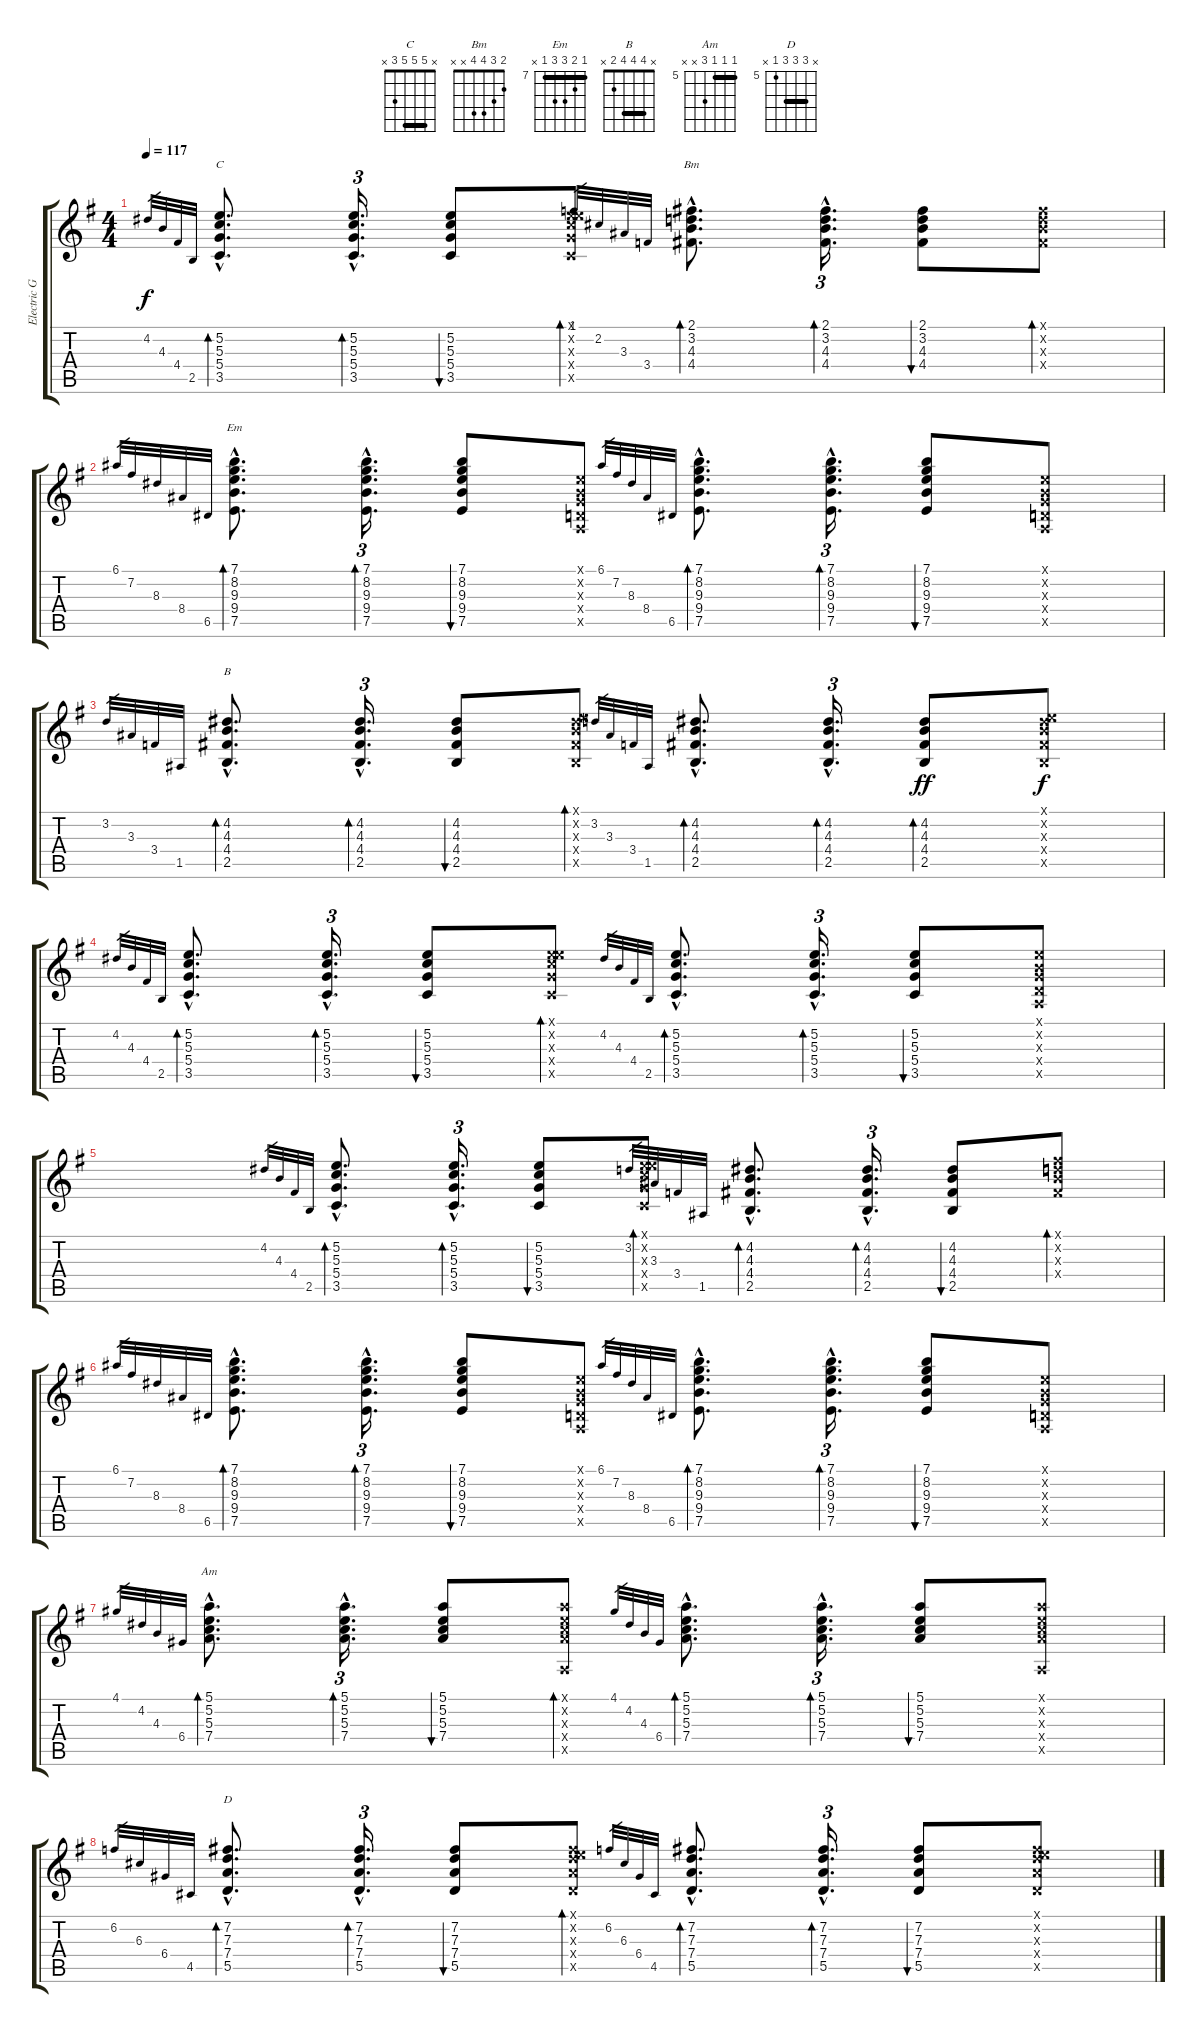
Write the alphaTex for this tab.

\track ("Electric Guitar" "Electric G") {instrument electricguitarjazz}
\staff {score tabs}
\tuning (E4 B3 G3 D3 A2 E2) {hide}
\chord ("C" x 5 5 5 3 x) {barre 5}
\chord ("Bm" 2 3 4 4 x x)
\chord ("Em" 7 8 9 9 7 x) {firstfret 7 barre 7}
\chord ("B" x 4 4 4 2 x) {barre 4}
\chord ("Am" 5 5 5 7 x x) {firstfret 5 barre 5}
\chord ("D" x 7 7 7 5 x) {firstfret 5 barre 7}
\ts (4 4)
\tempo 117
\clef g2
\ks g
4.2.32{gr dy f} 4.3.32{gr} 4.4.32{gr} 2.5.32{gr} (5.2{hac} 5.3{hac} 5.4{hac} 3.5{hac}).8{d bd 30 ch "C"} (5.2{hac} 5.3{hac} 5.4{hac} 3.5{hac}).16{d tu (3 2) bd 30} (5.2 5.3 5.4 3.5).8{bu 30} (0.1{x} 5.2{x} 5.3{x} 5.4{x} 3.5{x}).8{bd 30} 1.1.32{gr} 2.2.32{gr} 3.3.32{gr} 3.4.32{gr} (2.1{hac} 3.2{hac} 4.3{hac} 4.4{hac}).8{d bd 30 ch "Bm"} (2.1{hac} 3.2{hac} 4.3{hac} 4.4{hac}).16{d tu (3 2) bd 30} (2.1 3.2 4.3 4.4).8{bu 30} (2.1{x} 3.2{x} 4.3{x} 4.4{x}).8{bd 30} |
6.1.32{gr} 7.2.32{gr} 8.3.32{gr} 8.4.32{gr} 6.5.32{gr} (7.1{hac} 8.2{hac} 9.3{hac} 9.4{hac} 7.5{hac}).8{d bd 30 ch "Em"} (7.1{hac} 8.2{hac} 9.3{hac} 9.4{hac} 7.5{hac}).16{d tu (3 2) bd 30} (7.1 8.2 9.3 9.4 7.5).8{bu 30} (0.1{x} 0.2{x} 0.3{x} 0.4{x} 0.5{x}).8 6.1.32{gr} 7.2.32{gr} 8.3.32{gr} 8.4.32{gr} 6.5.32{gr} (7.1{hac} 8.2{hac} 9.3{hac} 9.4{hac} 7.5{hac}).8{d bd 30} (7.1{hac} 8.2{hac} 9.3{hac} 9.4{hac} 7.5{hac}).16{d tu (3 2) bd 30} (7.1 8.2 9.3 9.4 7.5).8{bu 30} (0.1{x} 0.2{x} 0.3{x} 0.4{x} 0.5{x}).8 |
3.2.32{gr} 3.3.32{gr} 3.4.32{gr} 1.5.32{gr} (4.2{hac} 4.3{hac} 4.4{hac} 2.5{hac}).8{d bd 30 ch "B"} (4.2{hac} 4.3{hac} 4.4{hac} 2.5{hac}).16{d tu (3 2) bd 30} (4.2 4.3 4.4 2.5).8{bu 30} (0.1{x} 4.2{x} 4.3{x} 4.4{x} 2.5{x}).8{bd 30} 3.2.32{gr} 3.3.32{gr} 3.4.32{gr} 1.5.32{gr} (4.2{hac} 4.3{hac} 4.4{hac} 2.5{hac}).8{d bd 30} (4.2{hac} 4.3{hac} 4.4{hac} 2.5{hac}).16{d tu (3 2) bd 30} (4.2 4.3 4.4 2.5).8{bd 30 dy ff} (0.1{x} 4.2{x} 4.3{x} 4.4{x} 2.5{x}).8{dy f} |
4.2.32{gr} 4.3.32{gr} 4.4.32{gr} 2.5.32{gr} (5.2{hac} 5.3{hac} 5.4{hac} 3.5{hac}).8{d bd 30} (5.2{hac} 5.3{hac} 5.4{hac} 3.5{hac}).16{d tu (3 2) bd 30} (5.2 5.3 5.4 3.5).8{bu 30} (0.1{x} 5.2{x} 5.3{x} 5.4{x} 3.5{x}).8{bd 30} 4.2.32{gr} 4.3.32{gr} 4.4.32{gr} 2.5.32{gr} (5.2{hac} 5.3{hac} 5.4{hac} 3.5{hac}).8{d bd 30} (5.2{hac} 5.3{hac} 5.4{hac} 3.5{hac}).16{d tu (3 2) bd 30} (5.2 5.3 5.4 3.5).8{bu 30} (0.1{x} 0.2{x} 0.3{x} 0.4{x} 0.5{x}).8 |
4.2.32{gr} 4.3.32{gr} 4.4.32{gr} 2.5.32{gr} (5.2{hac} 5.3{hac} 5.4{hac} 3.5{hac}).8{d bd 30} (5.2{hac} 5.3{hac} 5.4{hac} 3.5{hac}).16{d tu (3 2) bd 30} (5.2 5.3 5.4 3.5).8{bu 30} (0.1{x} 5.2{x} 5.3{x} 5.4{x} 3.5{x}).8{bd 30} 3.2.32{gr} 3.3.32{gr} 3.4.32{gr} 1.5.32{gr} (4.2{hac} 4.3{hac} 4.4{hac} 2.5{hac}).8{d bd 30} (4.2{hac} 4.3{hac} 4.4{hac} 2.5{hac}).16{d tu (3 2) bd 30} (4.2 4.3 4.4 2.5).8{bu 30} (2.1{x} 3.2{x} 4.3{x} 4.4{x}).8{bd 30} |
6.1.32{gr} 7.2.32{gr} 8.3.32{gr} 8.4.32{gr} 6.5.32{gr} (7.1{hac} 8.2{hac} 9.3{hac} 9.4{hac} 7.5{hac}).8{d bd 30} (7.1{hac} 8.2{hac} 9.3{hac} 9.4{hac} 7.5{hac}).16{d tu (3 2) bd 30} (7.1 8.2 9.3 9.4 7.5).8{bu 30} (0.1{x} 0.2{x} 0.3{x} 0.4{x} 0.5{x}).8 6.1.32{gr} 7.2.32{gr} 8.3.32{gr} 8.4.32{gr} 6.5.32{gr} (7.1{hac} 8.2{hac} 9.3{hac} 9.4{hac} 7.5{hac}).8{d bd 30} (7.1{hac} 8.2{hac} 9.3{hac} 9.4{hac} 7.5{hac}).16{d tu (3 2) bd 30} (7.1 8.2 9.3 9.4 7.5).8{bu 30} (0.1{x} 0.2{x} 0.3{x} 0.4{x} 0.5{x}).8 |
4.1.32{gr} 4.2.32{gr} 4.3.32{gr} 6.4.32{gr} (5.1{hac} 5.2{hac} 5.3{hac} 7.4{hac}).8{d bd 30 ch "Am"} (5.1{hac} 5.2{hac} 5.3{hac} 7.4{hac}).16{d tu (3 2) bd 30} (5.1 5.2 5.3 7.4).8{bu 30} (5.1{x} 5.2{x} 5.3{x} 7.4{x} 0.5{x}).8{bd 30} 4.1.32{gr} 4.2.32{gr} 4.3.32{gr} 6.4.32{gr} (5.1{hac} 5.2{hac} 5.3{hac} 7.4{hac}).8{d bd 30} (5.1{hac} 5.2{hac} 5.3{hac} 7.4{hac}).16{d tu (3 2) bd 30} (5.1 5.2 5.3 7.4).8{bu 30} (5.1{x} 5.2{x} 5.3{x} 7.4{x} 0.5{x}).8 |
6.2.32{gr} 6.3.32{gr} 6.4.32{gr} 4.5.32{gr} (7.2{hac} 7.3{hac} 7.4{hac} 5.5{hac}).8{d bd 30 ch "D"} (7.2{hac} 7.3{hac} 7.4{hac} 5.5{hac}).16{d tu (3 2) bd 30} (7.2 7.3 7.4 5.5).8{bu 30} (0.1{x} 7.2{x} 7.3{x} 7.4{x} 5.5{x}).8{bd 30} 6.2.32{gr} 6.3.32{gr} 6.4.32{gr} 4.5.32{gr} (7.2{hac} 7.3{hac} 7.4{hac} 5.5{hac}).8{d bd 30} (7.2{hac} 7.3{hac} 7.4{hac} 5.5{hac}).16{d tu (3 2) bd 30} (7.2 7.3 7.4 5.5).8{bu 30} (0.1{x} 7.2{x} 7.3{x} 7.4{x} 5.5{x}).8
